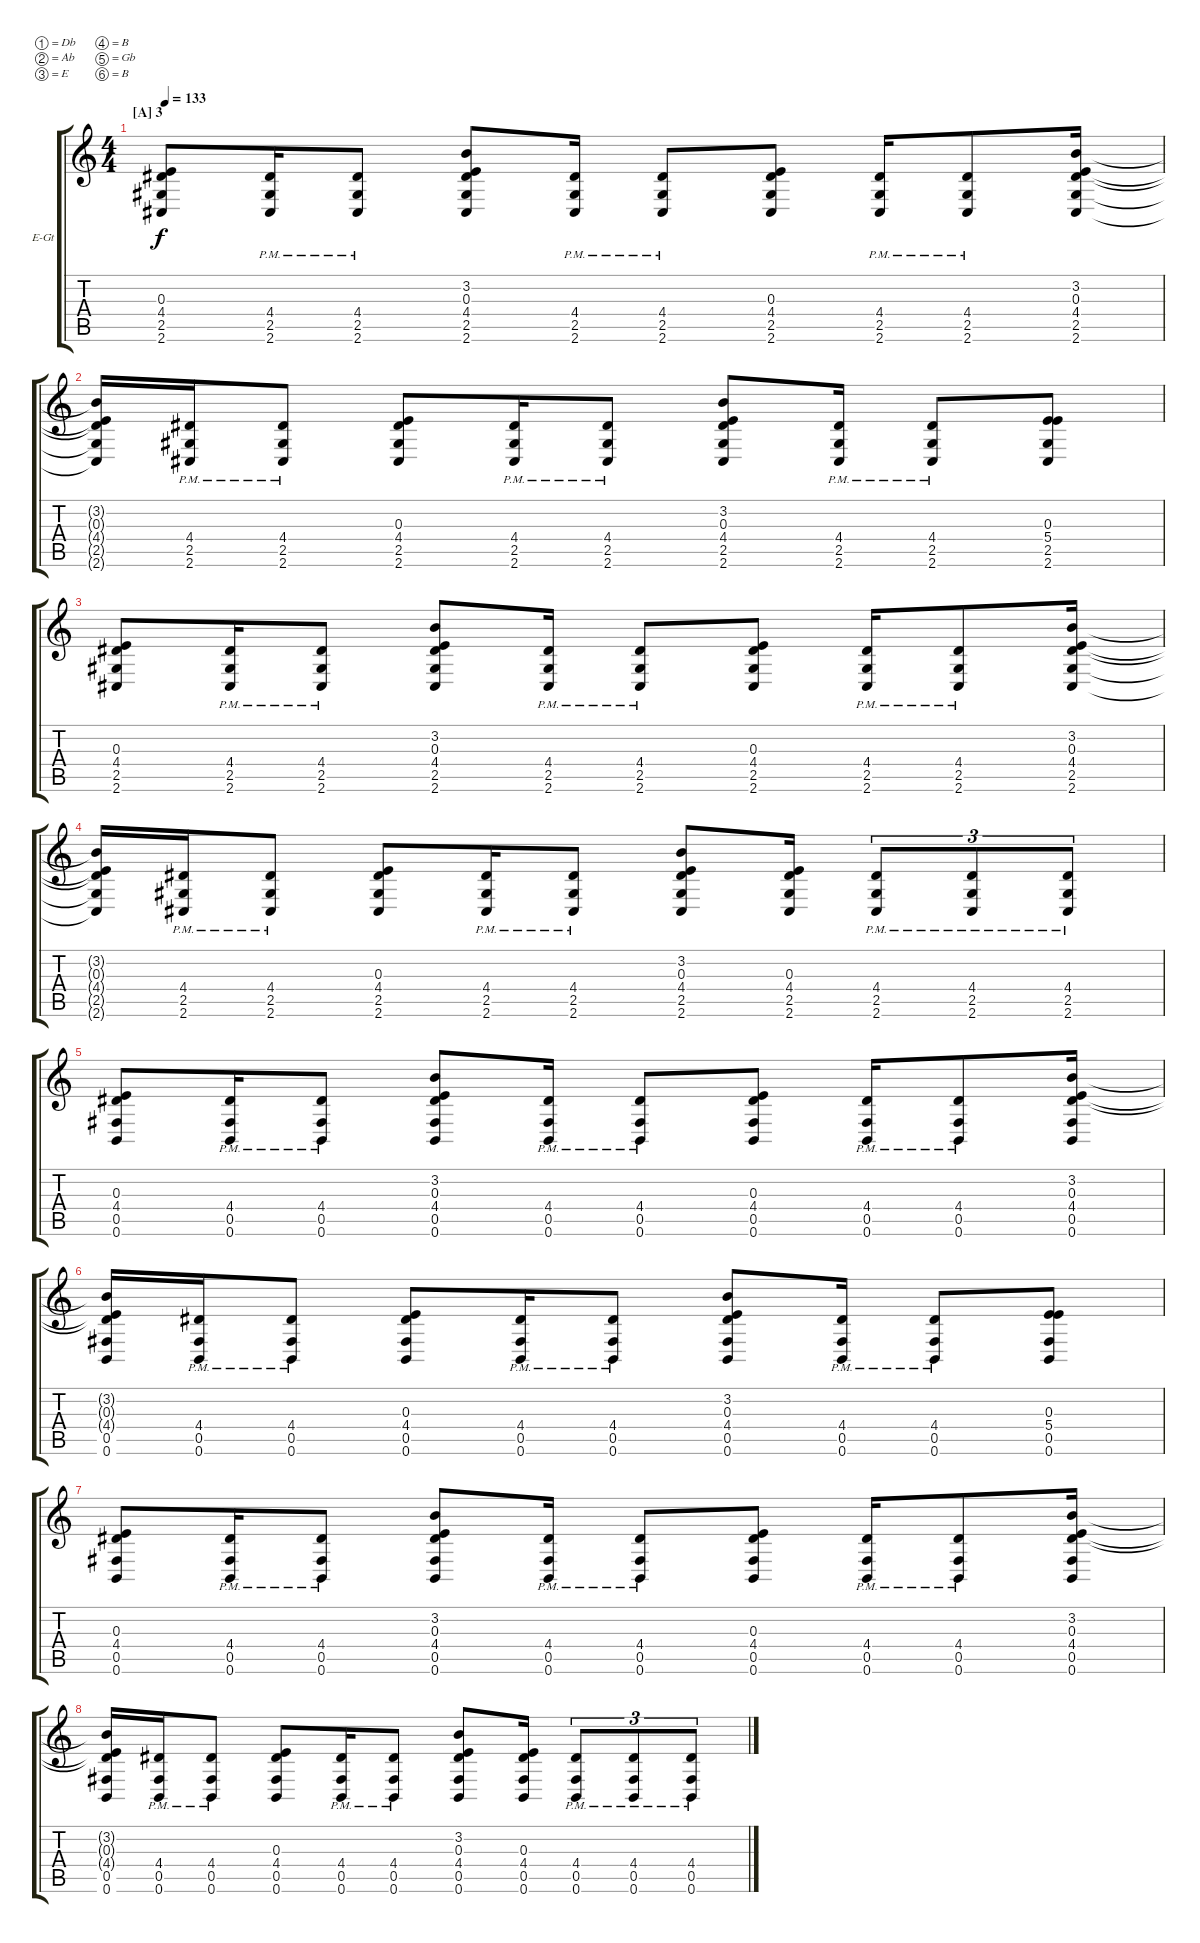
\bracketExtendMode groupsimilarinstruments
\firstSystemTrackNameOrientation horizontal
\otherSystemsTrackNameOrientation horizontal
\track ("Julian Rodriguez" "E-Gt") {instrument overdrivenguitar}
\staff {score tabs}
\tuning (Db4 Ab3 E3 B2 Gb2 B1)
\ts (4 4)
\section ("A" "3")
\tempo 133
\clef g2
\ks c
(0.3 4.4 2.5 2.6).8{dy f} (4.4{pm} 2.5{pm} 2.6{pm}).16 (4.4{pm} 2.5{pm} 2.6{pm}).8 (3.2 0.3 4.4 2.5 2.6).8 (4.4{pm} 2.5{pm} 2.6{pm}).16 (4.4{pm} 2.5{pm} 2.6{pm}).8 (0.3 4.4 2.5 2.6).8 (4.4{pm} 2.5{pm} 2.6{pm}).16 (4.4{pm} 2.5{pm} 2.6{pm}).8 (3.2 0.3 4.4 2.5 2.6).16 |
(3.2{t} 0.3{t} 4.4{t} 2.5{t} 2.6{t}).16 (4.4{pm} 2.5{pm} 2.6{pm}).16 (4.4{pm} 2.5{pm} 2.6{pm}).8 (0.3 4.4 2.5 2.6).8 (4.4{pm} 2.5{pm} 2.6{pm}).16 (4.4{pm} 2.5{pm} 2.6{pm}).8 (3.2 0.3 4.4 2.5 2.6).8 (4.4{pm} 2.5{pm} 2.6{pm}).16 (4.4{pm} 2.5{pm} 2.6{pm}).8 (0.3 5.4 2.5 2.6).8 |
(0.3 4.4 2.5 2.6).8 (4.4{pm} 2.5{pm} 2.6{pm}).16 (4.4{pm} 2.5{pm} 2.6{pm}).8 (3.2 0.3 4.4 2.5 2.6).8 (4.4{pm} 2.5{pm} 2.6{pm}).16 (4.4{pm} 2.5{pm} 2.6{pm}).8 (0.3 4.4 2.5 2.6).8 (4.4{pm} 2.5{pm} 2.6{pm}).16 (4.4{pm} 2.5{pm} 2.6{pm}).8 (3.2 0.3 4.4 2.5 2.6).16 |
(3.2{t} 0.3{t} 4.4{t} 2.5{t} 2.6{t}).16 (4.4{pm} 2.5{pm} 2.6{pm}).16 (4.4{pm} 2.5{pm} 2.6{pm}).8 (0.3 4.4 2.5 2.6).8 (4.4{pm} 2.5{pm} 2.6{pm}).16 (4.4{pm} 2.5{pm} 2.6{pm}).8 (3.2 0.3 4.4 2.5 2.6).8 (0.3 4.4 2.5 2.6).16 (4.4{pm} 2.5{pm} 2.6{pm}).8{tu (3 2)} (4.4{pm} 2.5{pm} 2.6{pm}).8{tu (3 2)} (4.4{pm} 2.5{pm} 2.6{pm}).8{tu (3 2)} |
(0.3 4.4 0.5 0.6).8 (4.4{pm} 0.5{pm} 0.6{pm}).16 (4.4{pm} 0.5{pm} 0.6{pm}).8 (3.2 0.3 4.4 0.5 0.6).8 (4.4{pm} 0.5{pm} 0.6{pm}).16 (4.4{pm} 0.5{pm} 0.6{pm}).8 (0.3 4.4 0.5 0.6).8 (4.4{pm} 0.5{pm} 0.6{pm}).16 (4.4{pm} 0.5{pm} 0.6{pm}).8 (3.2 0.3 4.4 0.5 0.6).16 |
(3.2{t} 0.3{t} 4.4{t} 0.5 0.6).16 (4.4{pm} 0.5{pm} 0.6{pm}).16 (4.4{pm} 0.5{pm} 0.6{pm}).8 (0.3 4.4 0.5 0.6).8 (4.4{pm} 0.5{pm} 0.6{pm}).16 (4.4{pm} 0.5{pm} 0.6{pm}).8 (3.2 0.3 4.4 0.5 0.6).8 (4.4{pm} 0.5{pm} 0.6{pm}).16 (4.4{pm} 0.5{pm} 0.6{pm}).8 (0.3 5.4 0.5 0.6).8 |
(0.3 4.4 0.5 0.6).8 (4.4{pm} 0.5{pm} 0.6{pm}).16 (4.4{pm} 0.5{pm} 0.6{pm}).8 (3.2 0.3 4.4 0.5 0.6).8 (4.4{pm} 0.5{pm} 0.6{pm}).16 (4.4{pm} 0.5{pm} 0.6{pm}).8 (0.3 4.4 0.5 0.6).8 (4.4{pm} 0.5{pm} 0.6{pm}).16 (4.4{pm} 0.5{pm} 0.6{pm}).8 (3.2 0.3 4.4 0.5 0.6).16 |
(3.2{t} 0.3{t} 4.4{t} 0.5 0.6).16 (4.4{pm} 0.5{pm} 0.6{pm}).16 (4.4{pm} 0.5{pm} 0.6{pm}).8 (0.3 4.4 0.5 0.6).8 (4.4{pm} 0.5{pm} 0.6{pm}).16 (4.4{pm} 0.5{pm} 0.6{pm}).8 (3.2 0.3 4.4 0.5 0.6).8 (0.3 4.4 0.5 0.6).16 (4.4{pm} 0.5{pm} 0.6{pm}).8{tu (3 2)} (4.4{pm} 0.5{pm} 0.6{pm}).8{tu (3 2)} (4.4{pm} 0.5{pm} 0.6{pm}).8{tu (3 2)}
